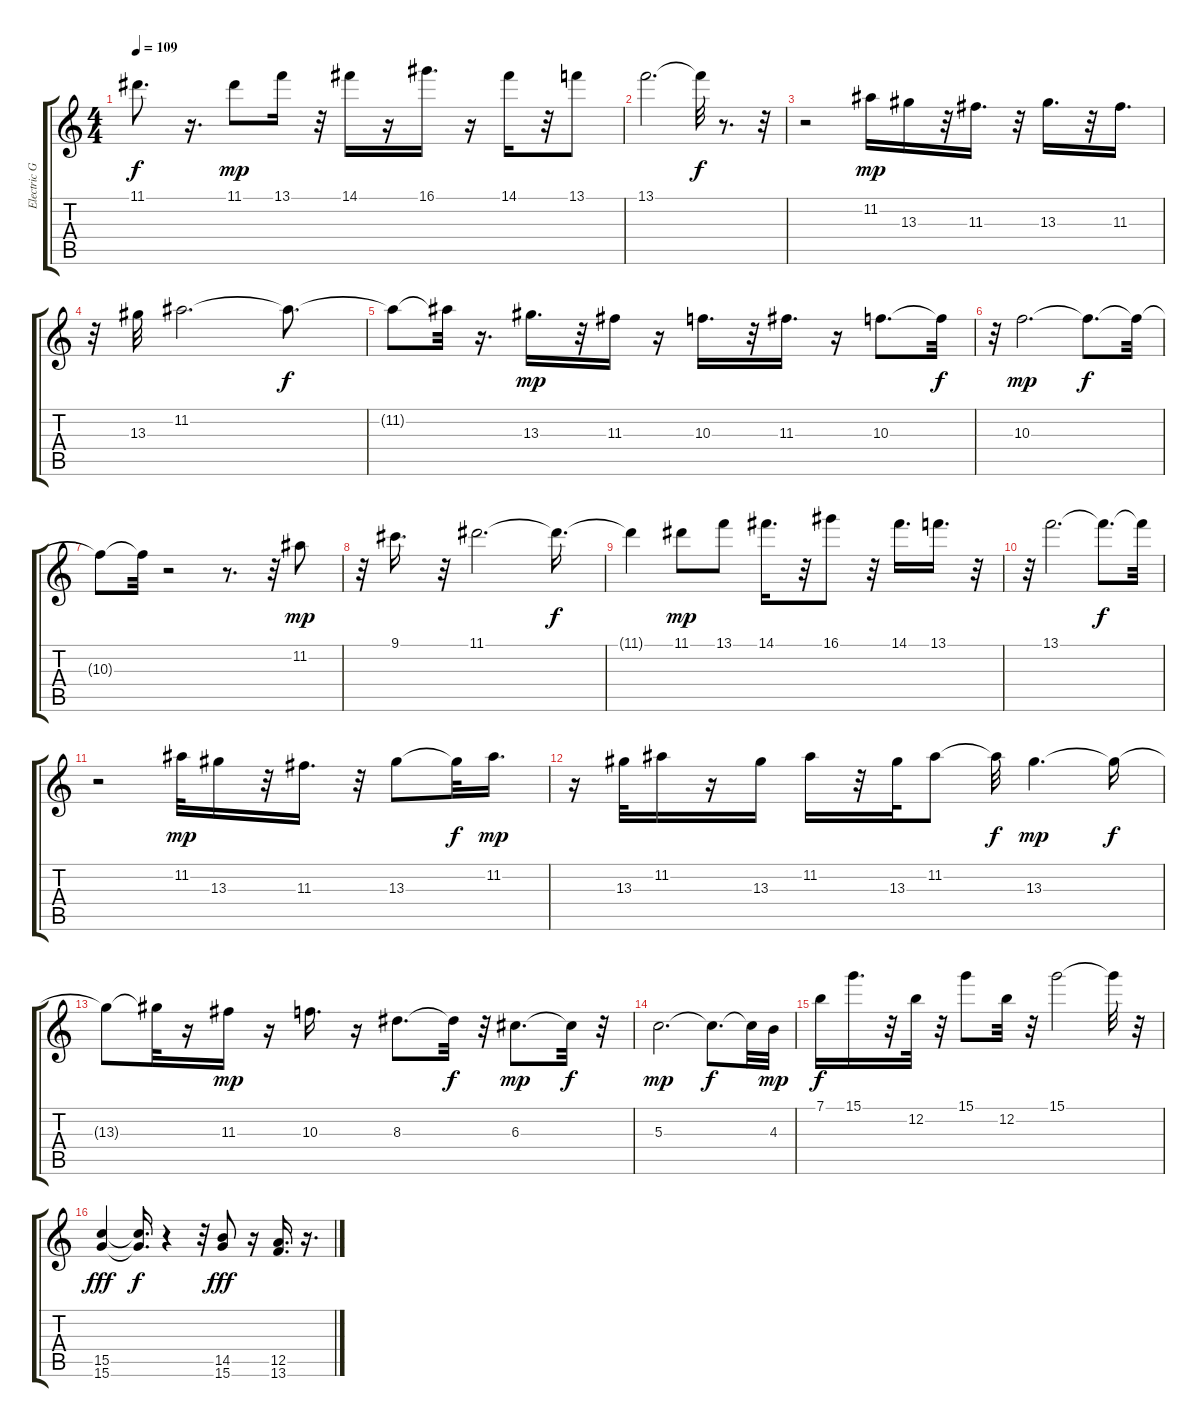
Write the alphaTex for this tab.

\track ("Electric Guitar" "Electric G") {instrument overdrivenguitar}
\staff {score tabs}
\tuning (E4 B3 G3 D3 A2 E2) {hide}
\ts (4 4)
\tempo 109
\clef g2
\ks c
11.1{t}.8{d dy f} r.16{d} 11.1.8{dy mp} 13.1.16 r.32 14.1.16 r.16 16.1.16{d} r.16 14.1.16 r.32 13.1.8 |
13.1.2{d} 13.1{t}.32{dy f} r.8{d} r.32 |
r.2 11.2.16{dy mp} 13.3.16 r.32 11.3.16{d} r.32 13.3.16{d} r.32 11.3.16{d} |
r.32 13.3.32 11.2.2{d} 11.2{t}.8{d dy f} |
11.2{t}.8 11.2{t}.32 r.16{d} 13.3.16{d dy mp} r.32 11.3.16 r.16 10.3.16{d} r.32 11.3.16{d} r.16 10.3.8{d} 10.3{t}.32{dy f} |
r.32 10.3.2{d dy mp} 10.3{t}.8{d dy f} 10.3{t}.32 |
10.3{t}.8 10.3{t}.32 r.2 r.8{d} r.32 11.2.8{dy mp} |
r.32 9.1.16{d} r.32 11.1.2{d} 11.1{t}.16{d dy f} |
11.1{t}.4 11.1.8{dy mp} 13.1.8 14.1.16{d} r.32 16.1.8 r.32 14.1.16{d} 13.1.16{d} r.32 |
r.32 13.1.2{d} 13.1{t}.8{d dy f} 13.1{t}.32 |
r.2 11.2.32{dy mp} 13.3.16 r.32 11.3.16{d} r.32 13.3.8 13.3{t}.32{dy f} 11.2.16{d dy mp} |
r.16 13.3.32 11.2.16 r.16 13.3.16 11.2.16 r.32 13.3.32 11.2.8 11.2{t}.32{dy f} 13.3.4{d dy mp} 13.3{t}.16{dy f} |
13.3{t}.8 13.3{t}.32 r.16 11.3.16{dy mp} r.16 10.3.16{d} r.16 8.3.8{d} 8.3{t}.32{dy f} r.32 6.3.8{d dy mp} 6.3{t}.32{dy f} r.32 |
5.3.2{d dy mp} 5.3{t}.8{d dy f} 5.3{t}.32 4.3.32{dy mp} |
7.1.16{dy f} 15.1.16{d} r.32 12.2.32 r.32 15.1.8 12.2.32 r.32 15.1.2 15.1{t}.32 r.32 |
(15.5 15.6).4{dy fff} (15.5{t} 15.6{t}).16{d dy f} r.4 r.32 (14.5 15.6).8{dy fff} r.16 (12.5 13.6).16{d} r.16{d}
